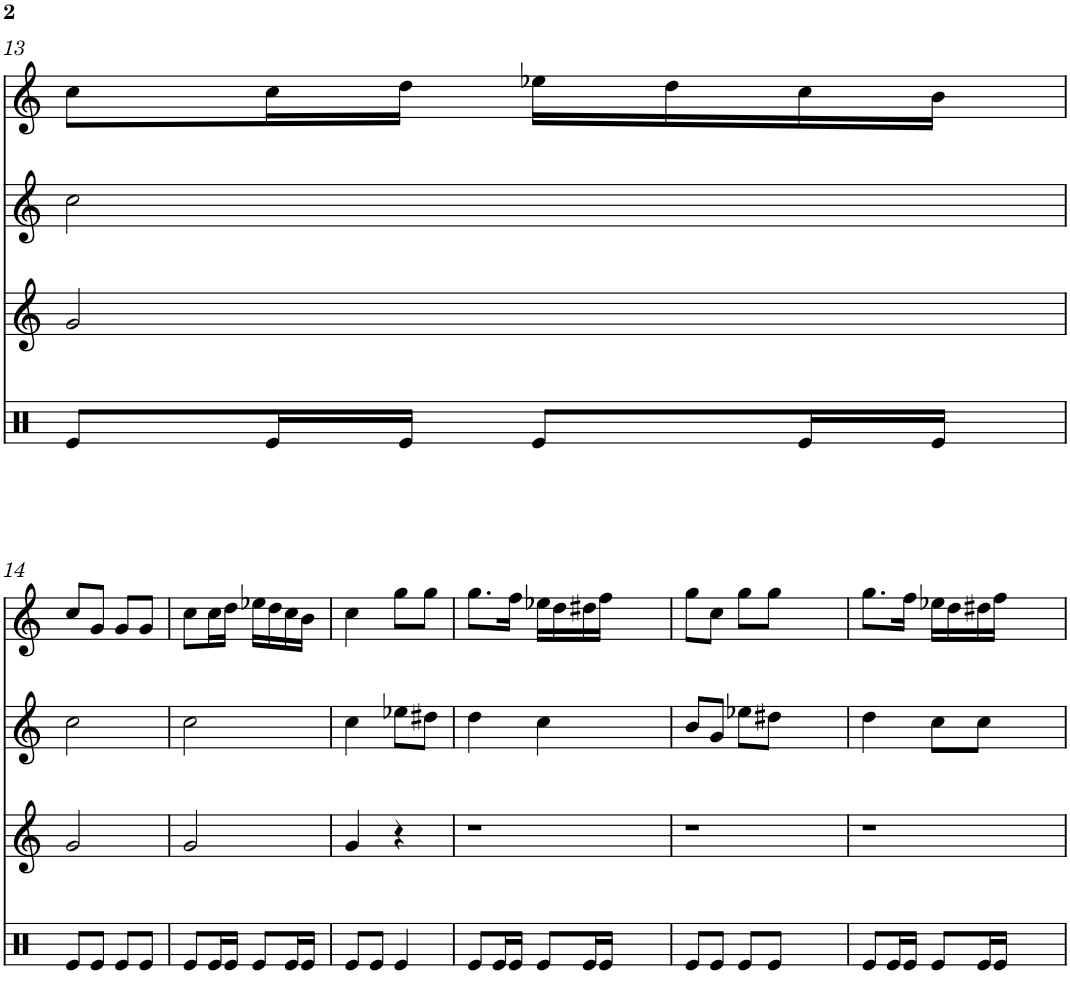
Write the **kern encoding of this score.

**kern	**kern	**kern	**kern
*part4	*part3	*part2	*part1
*staff4	*staff3	*staff2	*staff1
*I"Timbal	*I"Gralla 3	*I"Gralla 2	*I"Gralla 1
!!LO:PB:g=z
*clefX	*clefG2	*clefG2	*clefG2
*k[]	*k[]	*k[]	*k[]
*M2/4	*M2/4	*M2/4	*M2/4
=13	=13	=13	=13
8e/L	2g/	2cc\	8cc\L
16e/L	.	.	16cc\L
16e/JJ	.	.	16dd\JJ
8e/L	.	.	16ee-X\LL
.	.	.	16dd\
16e/L	.	.	16cc\
16e/JJ	.	.	16b\JJ
!!LO:LB:g=z
=14	=14	=14	=14
8e/L	2g/	2cc\	8cc/L
8e/J	.	.	8g/J
8e/L	.	.	8g/L
8e/J	.	.	8g/J
=15	=15	=15	=15
8e/L	2g/	2cc\	8cc\L
16e/L	.	.	16cc\L
16e/JJ	.	.	16dd\JJ
8e/L	.	.	16ee-X\LL
.	.	.	16dd\
16e/L	.	.	16cc\
16e/JJ	.	.	16b\JJ
=16	=16	=16	=16
8e/L	4g/	4cc\	4cc\
8e/J	.	.	.
4e/	4r	8ee-X\L	8gg\L
.	.	8dd#X\J	8gg\J
=17	=17	=17	=17
8e/L	2r	4dd\	8.gg\L
16e/L	.	.	.
16e/JJ	.	.	16ff\Jk
8e/L	.	4cc\	16ee-X\LL
.	.	.	16dd\
16e/L	.	.	16dd#X\
16e/JJ	.	.	16ff\JJ
2ryy	2ryy	2ryy	2ryy
=18	=18	=18	=18
8e/L	2r	8b/L	8gg\L
8e/J	.	8g/J	8cc\J
8e/L	.	8ee-X\L	8gg\L
8e/J	.	8dd#X\J	8gg\J
2ryy	2ryy	2ryy	2ryy
=19	=19	=19	=19
8e/L	2r	4dd\	8.gg\L
16e/L	.	.	.
16e/JJ	.	.	16ff\Jk
8e/L	.	8cc\L	16ee-X\LL
.	.	.	16dd\
16e/L	.	8cc\J	16dd#X\
16e/JJ	.	.	16ff\JJ
2ryy	2ryy	2ryy	2ryy
=	=	=	=
*-	*-	*-	*-
